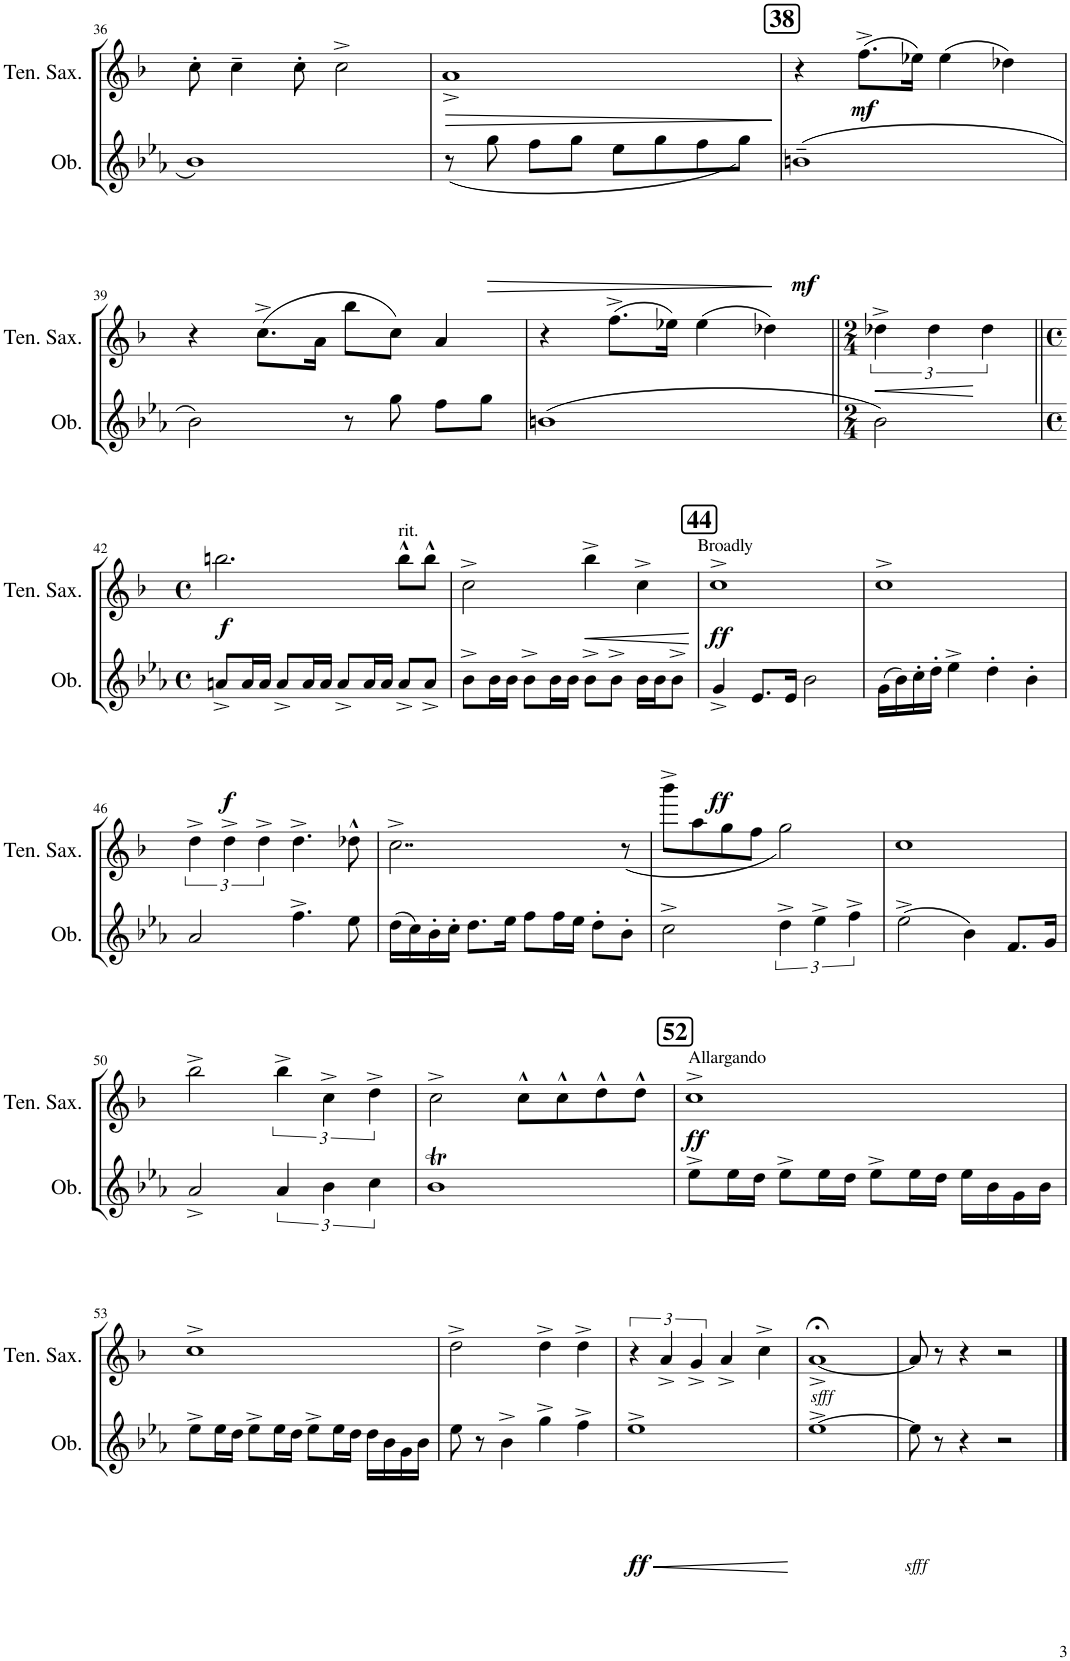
**kern	**dynam	**kern	**dynam
*part2	*part2	*part1	*part1
*staff2	*staff2	*staff1	*staff1
*I"Oboe	*	*I"Tenor Saxophone	*
*I'Ob.	*	*I'Ten. Sax.	*
!!LO:PB:g=z
*clefG2	*	*clefG2	*
*	*	*Trd1c2	*
*k[b-e-a-]	*	*k[b-]	*
*M4/4	*	*M4/4	*
*met(c)	*	*met(c)	*
=36	=36	=36	=36
1b-	.	8cc'\	.
.	.	4cc~\	.
.	.	8cc'\	.
.	.	2cc^\	.
=37	=37	=37	=37
!	!	!	!LO:HP:b
(8r	.	1a^	>
!	!LO:HP:b	!	!
8gg\	>	.	.
8ff\L	.	.	.
8gg\J	.	.	.
8ee-\L	.	.	.
8gg\	.	.	.
8ff\	.	.	.
8gg\J)	.	.	.
.	]	.	]
!!LO:REH:place=s1:a:B:cj:fs=14:t=38
=38	=38	=38	=38
!	!LO:DY:b	!	!
(1bn~	mf	4r	.
!	!	!	!LO:DY:b
.	.	(8.ff^\L	mf
.	.	16ee-X\Jk)	.
.	.	(4ee-\	.
.	.	4dd-X\)	.
!!LO:LB:g=z
=39	=39	=39	=39
2b-\)	.	4r	.
.	.	(8.cc^\L	.
.	.	16a\Jk	.
8r	.	8bb-\L	.
8gg\	.	8cc\J)	.
8ff\L	.	4a/	.
8gg\J	.	.	.
=40	=40	=40	=40
(1bn	.	4r	.
.	.	(8.ff^\L	.
.	.	16ee-X\Jk)	.
.	.	(4ee-\	.
.	.	4dd-X\)	.
=41||	=41||	=41||	=41||
*M2/4	*	*M2/4	*
!	!	!	!LO:HP:b
2b-\)	.	6dd-X^\	<
.	.	6dd-\	.
.	.	6dd-\	[
!!LO:LB:g=z
=42||	=42||	=42||	=42||
*M4/4	*	*M4/4	*
*met(c)	*	*met(c)	*
!	!LO:DY:b	!	!LO:DY:b
8an^/L	f	2.bbn\	f
16a/L	.	.	.
16a/JJ	.	.	.
8a^/L	.	.	.
16a/L	.	.	.
16a/JJ	.	.	.
8a^/L	.	.	.
16a/L	.	.	.
16a/JJ	.	.	.
!	!	!LO:TX:a:t=rit.	!
8a^/L	.	8bb^^\L	.
8a^/J	.	8bb^^\J	.
=43	=43	=43	=43
8b-^\L	.	2cc^\	.
16b-\L	.	.	.
16b-\JJ	.	.	.
8b-^\L	.	.	.
16b-\L	.	.	.
16b-\JJ	.	.	.
!	!	!	!LO:HP:b
8b-^\L	.	4bb-^\	<
8b-^\J	.	.	.
16b-\LL	.	4cc^\	.
16b-\J	.	.	.
8b-^\J	.	.	.
.	.	.	[
!	!	!LO:TX:a:t=Broadly	!
!!LO:REH:place=s1:a:B:cj:fs=14:t=44
=44	=44	=44	=44
!	!LO:DY:b	!	!LO:DY:b
4g^/	ff	1cc^	ff
8.e-/L	.	.	.
16e-/Jk	.	.	.
2b-\	.	.	.
=45	=45	=45	=45
(16g\LL	.	1cc^	.
16b-\)	.	.	.
16cc'\	.	.	.
16dd'\JJ	.	.	.
4ee-^\	.	.	.
4dd'\	.	.	.
4b-'\	.	.	.
!!LO:LB:g=z
=46	=46	=46	=46
2a-/	.	6dd^\	.
.	.	6dd^\	.
.	.	6dd^\	.
4.ff^\	.	4.dd^\	.
8ee-\	.	8dd-X^^\	.
=47	=47	=47	=47
(16dd\LL	.	2..cc^\	.
16cc\)	.	.	.
16b-'\	.	.	.
16cc'\JJ	.	.	.
8.dd\L	.	.	.
16ee-\Jk	.	.	.
8ff\L	.	.	.
16ff\L	.	.	.
16ee-\JJ	.	.	.
8dd'\L	.	.	.
8b-'\J	.	(8r	.
=48	=48	=48	=48
2cc^\	.	8bbb-^\L	.
.	.	8aa\	.
.	.	8gg\	.
.	.	8ff\J	.
6dd^\	.	2gg\)	.
6ee-^\	.	.	.
6ff^\	.	.	.
=49	=49	=49	=49
(2ee-^\	.	1cc	.
4b-\)	.	.	.
8.f/L	.	.	.
16g/Jk	.	.	.
!!LO:LB:g=z
=50	=50	=50	=50
2a-^/	.	2bb-^\	.
6a-/	.	6bb-^\	.
6b-\	.	6cc^\	.
6cc\	.	6dd^\	.
=51	=51	=51	=51
1b-T	.	2cc^\	.
.	.	8cc^^\L	.
.	.	8cc^^\	.
.	.	8dd^^\	.
.	.	8dd^^\J	.
!!LO:REH:place=s1:a:B:cj:fs=14:t=52
=52	=52	=52	=52
!	!	!LO:TX:a:t=Allargando	!
!	!	!	!LO:DY:b
8ee-^\L	.	1cc^	ff
16ee-\L	.	.	.
16dd\JJ	.	.	.
8ee-^\L	.	.	.
16ee-\L	.	.	.
16dd\JJ	.	.	.
8ee-^\L	.	.	.
16ee-\L	.	.	.
16dd\JJ	.	.	.
16ee-\LL	.	.	.
16b-\	.	.	.
16g\	.	.	.
16b-\JJ	.	.	.
!!LO:LB:g=z
=53	=53	=53	=53
8ee-^\L	.	1cc^	.
16ee-\L	.	.	.
16dd\JJ	.	.	.
8ee-^\L	.	.	.
16ee-\L	.	.	.
16dd\JJ	.	.	.
8ee-^\L	.	.	.
16ee-\L	.	.	.
16dd\JJ	.	.	.
16dd\LL	.	.	.
16b-\	.	.	.
16g\	.	.	.
16b-\JJ	.	.	.
=54	=54	=54	=54
8ee-\	.	2dd^\	.
8r	.	.	.
4b-^\	.	.	.
4gg^\	.	4dd^\	.
4ff^\	.	4dd^\	.
=55	=55	=55	=55
!	!LO:HP:b	!	!
!	!LO:DY:n=1:b	!	!
1ee-^	< ff	6r	.
.	.	6a^/	.
.	.	6g^/	.
.	.	4a^/	.
.	.	4cc^\	.
.	[	.	.
=56	=56	=56	=56
!	!	!	!LO:DY:b
[1ee-^	.	[1a;<^	other-dynamics
=57	=57	=57	=57
!	!LO:DY:b	!	!
8ee-\]	other-dynamics	8a/]	.
8r	.	8r	.
4r	.	4r	.
2r	.	2r	.
==	==	==	==
*-	*-	*-	*-
